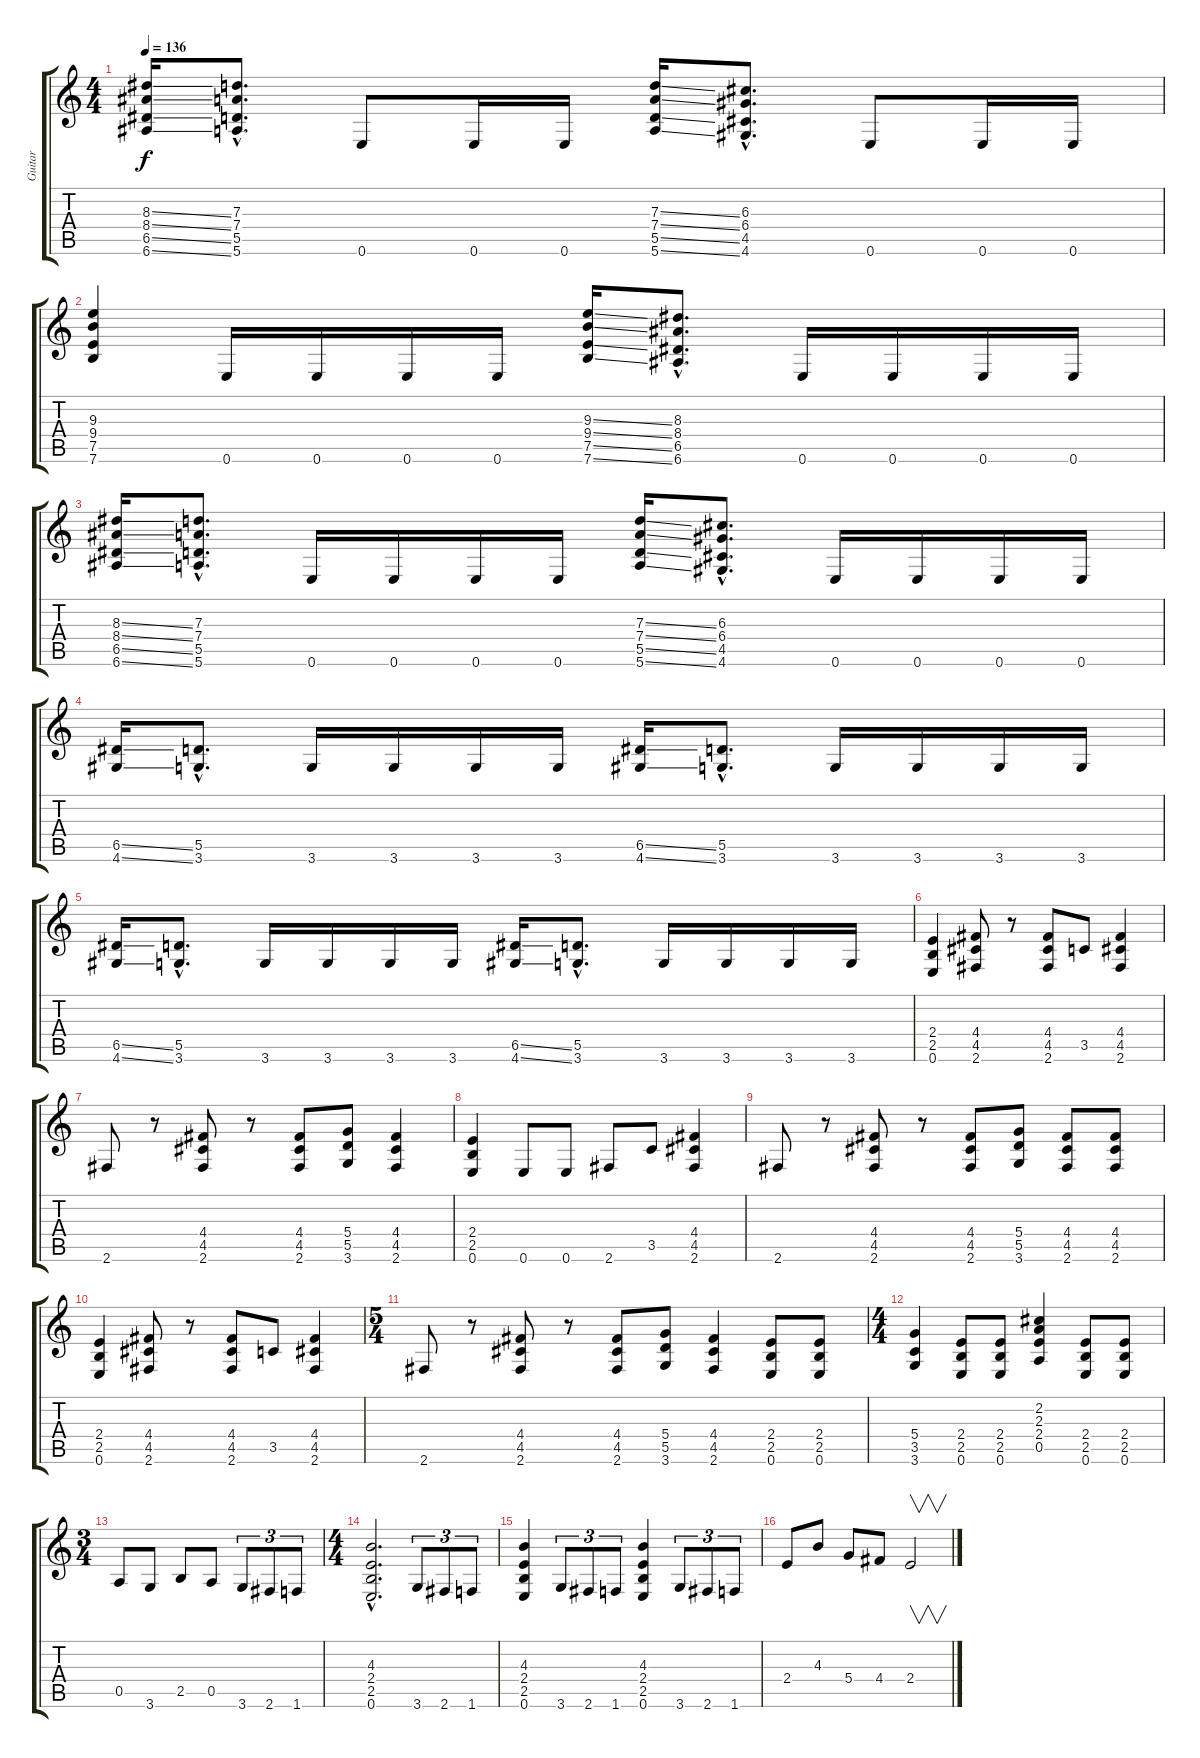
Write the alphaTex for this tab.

\track ("Guitar" "Guitar") {instrument distortionguitar}
\staff {score tabs}
\tuning (E4 B3 G3 D3 A2 E2) {hide}
\ts (4 4)
\tempo 136
\clef g2
\ks c
(8.3{ss} 8.4{ss} 6.5{ss} 6.6{ss}).16{dy f} (7.3{hac} 7.4{hac} 5.5{hac} 5.6{hac}).8{d} 0.6.8 0.6.16 0.6.16 (7.3{ss} 7.4{ss} 5.5{ss} 5.6{ss}).16 (6.3{hac} 6.4{hac} 4.5{hac} 4.6{hac}).8{d} 0.6.8 0.6.16 0.6.16 |
(9.3 9.4 7.5 7.6).4 0.6.16 0.6.16 0.6.16 0.6.16 (9.3{ss} 9.4{ss} 7.5{ss} 7.6{ss}).16 (8.3{hac} 8.4{hac} 6.5{hac} 6.6{hac}).8{d} 0.6.16 0.6.16 0.6.16 0.6.16 |
(8.3{ss} 8.4{ss} 6.5{ss} 6.6{ss}).16 (7.3{hac} 7.4{hac} 5.5{hac} 5.6{hac}).8{d} 0.6.16 0.6.16 0.6.16 0.6.16 (7.3{ss} 7.4{ss} 5.5{ss} 5.6{ss}).16 (6.3{hac} 6.4{hac} 4.5{hac} 4.6{hac}).8{d} 0.6.16 0.6.16 0.6.16 0.6.16 |
(6.5{ss} 4.6{ss}).16 (5.5{hac} 3.6{hac}).8{d} 3.6.16 3.6.16 3.6.16 3.6.16 (6.5{ss} 4.6{ss}).16 (5.5{hac} 3.6{hac}).8{d} 3.6.16 3.6.16 3.6.16 3.6.16 |
(6.5{ss} 4.6{ss}).16 (5.5{hac} 3.6{hac}).8{d} 3.6.16 3.6.16 3.6.16 3.6.16 (6.5{ss} 4.6{ss}).16 (5.5{hac} 3.6{hac}).8{d} 3.6.16 3.6.16 3.6.16 3.6.16 |
(2.4 2.5 0.6).4 (4.4 4.5 2.6).8 r.8 (4.4 4.5 2.6).8 3.5.8 (4.4 4.5 2.6).4 |
2.6.8 r.8 (4.4 4.5 2.6).8 r.8 (4.4 4.5 2.6).8 (5.4 5.5 3.6).8 (4.4 4.5 2.6).4 |
(2.4 2.5 0.6).4 0.6.8 0.6.8 2.6.8 3.5.8 (4.4 4.5 2.6).4 |
2.6.8 r.8 (4.4 4.5 2.6).8 r.8 (4.4 4.5 2.6).8 (5.4 5.5 3.6).8 (4.4 4.5 2.6).8 (4.4 4.5 2.6).8 |
(2.4 2.5 0.6).4 (4.4 4.5 2.6).8 r.8 (4.4 4.5 2.6).8 3.5.8 (4.4 4.5 2.6).4 |
\ts (5 4)
2.6.8 r.8 (4.4 4.5 2.6).8 r.8 (4.4 4.5 2.6).8 (5.4 5.5 3.6).8 (4.4 4.5 2.6).4 (2.4 2.5 0.6).8 (2.4 2.5 0.6).8 |
\ts (4 4)
(5.4 3.5 3.6).4 (2.4 2.5 0.6).8 (2.4 2.5 0.6).8 (2.2 2.3 2.4 0.5).4 (2.4 2.5 0.6).8 (2.4 2.5 0.6).8 |
\ts (3 4)
0.5.8 3.6.8 2.5.8 0.5.8 3.6.8{tu (3 2)} 2.6.8{tu (3 2)} 1.6.8{tu (3 2)} |
\ts (4 4)
(4.3{hac} 2.4{hac} 2.5{hac} 0.6{hac}).2{d} 3.6.8{tu (3 2)} 2.6.8{tu (3 2)} 1.6.8{tu (3 2)} |
(4.3 2.4 2.5 0.6).4 3.6.8{tu (3 2)} 2.6.8{tu (3 2)} 1.6.8{tu (3 2)} (4.3 2.4 2.5 0.6).4 3.6.8{tu (3 2)} 2.6.8{tu (3 2)} 1.6.8{tu (3 2)} |
2.4.8 4.3.8 5.4.8 4.4.8 2.4.2{v}
